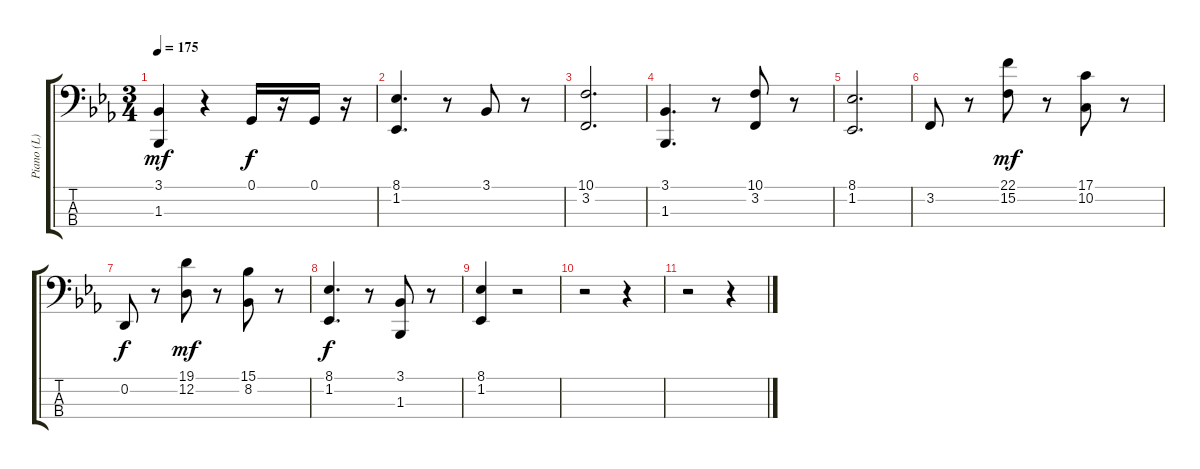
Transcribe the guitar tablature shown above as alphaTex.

\track ("Piano (L)" "Piano (L)") {instrument brightacousticpiano}
\staff {score tabs}
\tuning (G2 D2 A1 E1) {hide}
\ts (3 4)
\tempo 175
\clef f4
\ks eb
(3.1 1.3).4{dy mf} r.4 0.1.16{dy f} r.16 0.1.16 r.16 |
(8.1 1.2).4{d} r.8 3.1.8 r.8 |
(10.1 3.2).2{d} |
(3.1 1.3).4{d} r.8 (10.1 3.2).8 r.8 |
(8.1 1.2).2{d} |
3.2.8 r.8 (22.1 15.2).8{dy mf} r.8 (17.1 10.2).8 r.8 |
0.2.8{dy f} r.8 (19.1 12.2).8{dy mf} r.8 (15.1 8.2).8 r.8 |
(8.1 1.2).4{d dy f} r.8 (3.1 1.3).8 r.8 |
(8.1 1.2).4 r.2 |
r.2 r.4 |
r.2 r.4
